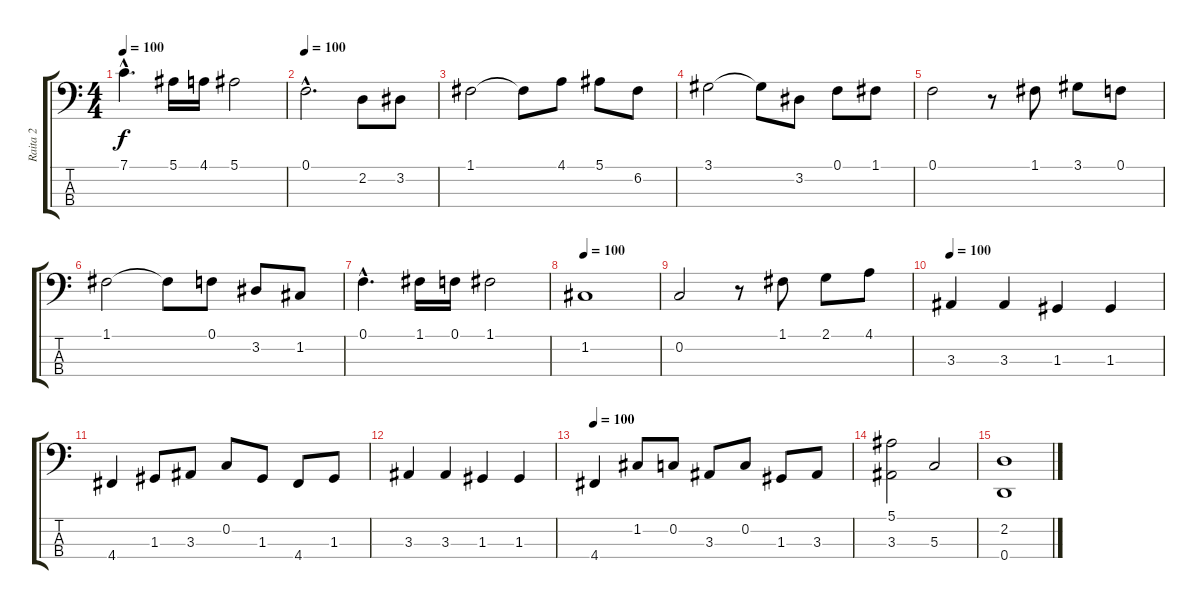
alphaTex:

\track ("Raita 2" "Raita 2") {instrument acousticbass}
\staff {score tabs}
\tuning (F2 C2 G1 D1) {hide}
\ts (4 4)
\tempo 100
\clef f4
\ks c
7.1{hac}.4{d dy f} 5.1.16 4.1.16 5.1.2 |
\tempo 100
0.1{hac}.2{d} 2.2.8 3.2.8 |
1.1.2 1.1{t}.8 4.1.8 5.1.8 6.2.8 |
3.1.2 3.1{t}.8 3.2.8 0.1.8 1.1.8 |
0.1.2 r.8 1.1.8 3.1.8 0.1.8 |
1.1.2 1.1{t}.8 0.1.8 3.2.8 1.2.8 |
0.1{hac}.4{d} 1.1.16 0.1.16 1.1.2 |
\tempo 100
1.2.1 |
0.2.2 r.8 1.1.8 2.1.8 4.1.8 |
\tempo 100
3.3.4 3.3.4 1.3.4 1.3.4 |
4.4.4 1.3.8 3.3.8 0.2.8 1.3.8 4.4.8 1.3.8 |
3.3.4 3.3.4 1.3.4 1.3.4 |
\tempo 100
4.4.4 1.2.8 0.2.8 3.3.8 0.2.8 1.3.8 3.3.8 |
(5.1 3.3).2 5.3.2 |
(2.2 0.4).1
